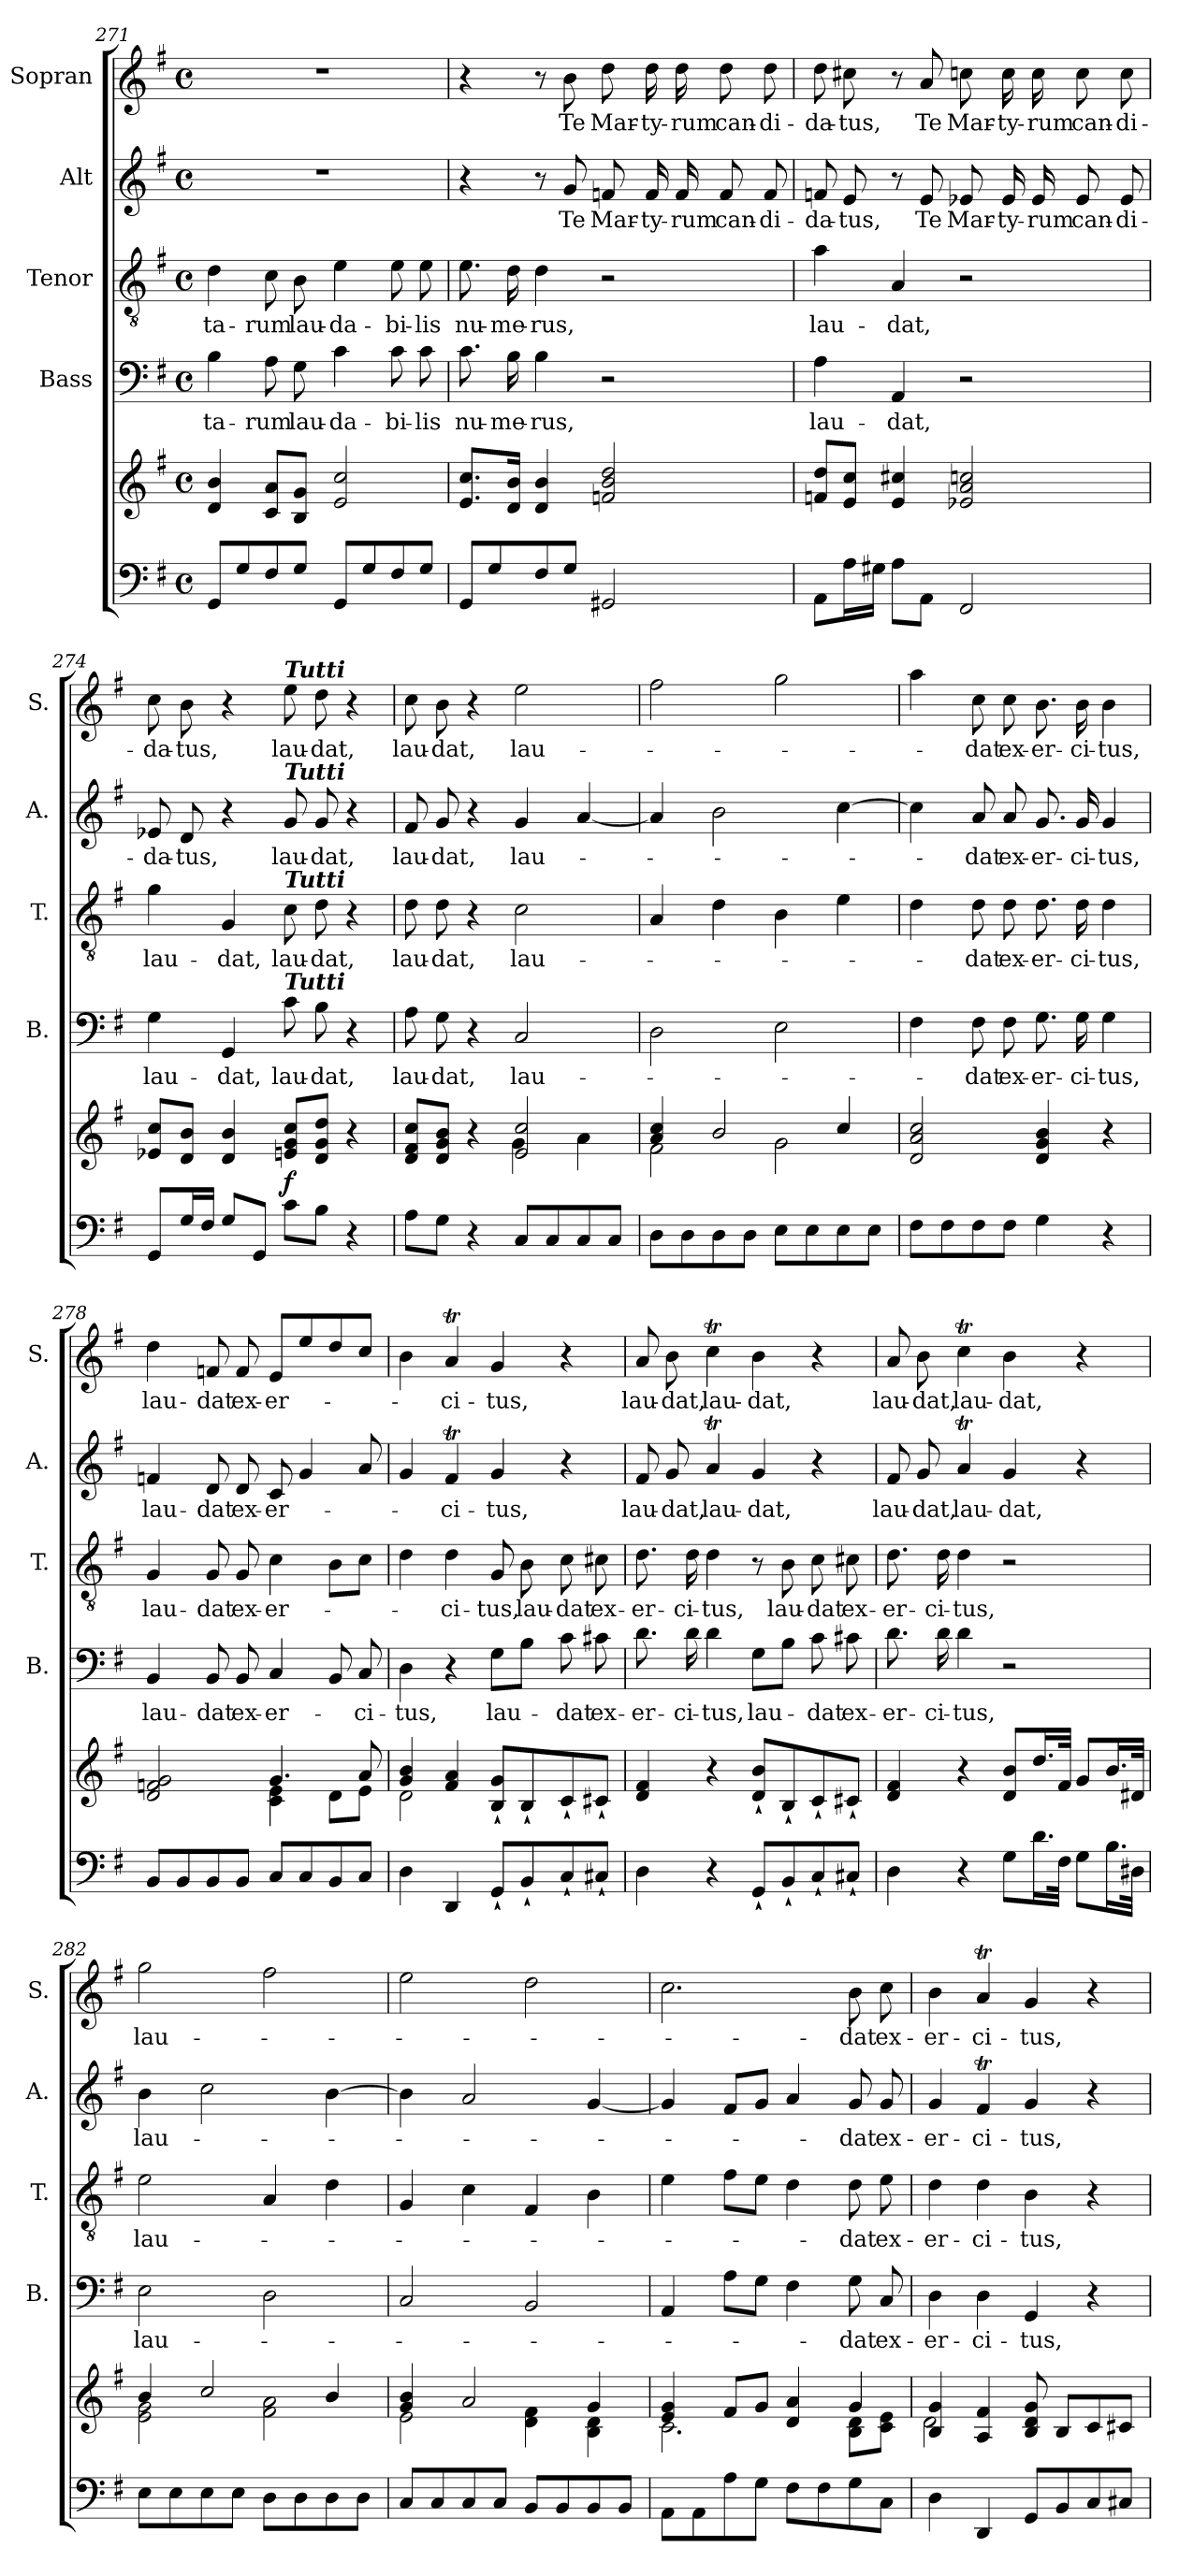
**kern	**kern	**dynam	**kern	**text	**kern	**text	**kern	**text	**kern	**text
*part5	*part5	*part5	*part4	*part4	*part3	*part3	*part2	*part2	*part1	*part1
*staff6	*staff5	*staff5/6	*staff4	*staff4	*staff3	*staff3	*staff2	*staff2	*staff1	*staff1
*	*	*	*I"Bass	*	*I"Tenor	*	*I"Alt	*	*I"Sopran	*
*	*	*	*I'B.	*	*I'T.	*	*I'A.	*	*I'S.	*
*clefF4	*clefG2	*	*clefF4	*	*clefGv2	*	*clefG2	*	*clefG2	*
*k[f#]	*k[f#]	*	*k[f#]	*	*k[f#]	*	*k[f#]	*	*k[f#]	*
*G:	*G:	*	*G:	*	*G:	*	*G:	*	*G:	*
*M4/4	*M4/4	*	*M4/4	*	*M4/4	*	*M4/4	*	*M4/4	*
*met(c)	*met(c)	*	*met(c)	*	*met(c)	*	*met(c)	*	*met(c)	*
=271	=271	=271	=271	=271	=271	=271	=271	=271	=271	=271
!	!	!	!	!LO:LY:b	!	!LO:LY:b	!	!	!	!
8GG/L	4d/ 4b/	.	4B\	-ta-	4d\	-ta-	1r	.	1r	.
8G/	.	.	.	.	.	.	.	.	.	.
!	!	!	!	!LO:LY:b	!	!LO:LY:b	!	!	!	!
8F#/	8c/ 8a/L	.	8A\	-rum	8c\	-rum	.	.	.	.
!	!	!	!	!LO:LY:b	!	!LO:LY:b	!	!	!	!
8G/J	8B/ 8g/J	.	8G\	lau-	8B\	lau-	.	.	.	.
!	!	!	!	!LO:LY:b	!	!LO:LY:b	!	!	!	!
8GG/L	2e/ 2cc/	.	4c\	-da-	4e\	-da-	.	.	.	.
8G/	.	.	.	.	.	.	.	.	.	.
!	!	!	!	!LO:LY:b	!	!LO:LY:b	!	!	!	!
8F#/	.	.	8c\	-bi-	8e\	-bi-	.	.	.	.
!	!	!	!	!LO:LY:b	!	!LO:LY:b	!	!	!	!
8G/J	.	.	8c\	-lis	8e\	-lis	.	.	.	.
=272	=272	=272	=272	=272	=272	=272	=272	=272	=272	=272
!	!	!	!	!LO:LY:b	!	!LO:LY:b	!	!	!	!
8GG/L	8.e/ 8.cc/L	.	8.c\	nu-	8.e\	nu-	4r	.	4r	.
8G/	.	.	.	.	.	.	.	.	.	.
!	!	!	!	!LO:LY:b	!	!LO:LY:b	!	!	!	!
.	16d/ 16b/Jk	.	16B\	-me-	16d\	-me-	.	.	.	.
!	!	!	!	!LO:LY:b	!	!LO:LY:b	!	!	!	!
8F#/	4d/ 4b/	.	4B\	-rus,	4d\	-rus,	8r	.	8r	.
!	!	!	!	!	!	!	!	!LO:LY:b	!	!LO:LY:b
8G/J	.	.	.	.	.	.	8g/	Te	8b\	Te
!	!	!	!	!	!	!	!	!LO:LY:b	!	!LO:LY:b
2GG#X/	2fn/ 2b/ 2dd/	.	2r	.	2r	.	8fn/	Mar-	8dd\	Mar-
!	!	!	!	!	!	!	!	!LO:LY:b	!	!LO:LY:b
.	.	.	.	.	.	.	16f/	-ty-	16dd\	-ty-
!	!	!	!	!	!	!	!	!LO:LY:b	!	!LO:LY:b
.	.	.	.	.	.	.	16f/	-rum	16dd\	-rum
!	!	!	!	!	!	!	!	!LO:LY:b	!	!LO:LY:b
.	.	.	.	.	.	.	8f/	can-	8dd\	can-
!	!	!	!	!	!	!	!	!LO:LY:b	!	!LO:LY:b
.	.	.	.	.	.	.	8f/	-di-	8dd\	-di-
=273	=273	=273	=273	=273	=273	=273	=273	=273	=273	=273
!	!	!	!	!LO:LY:b	!	!LO:LY:b	!	!LO:LY:b	!	!LO:LY:b
8AA\L	8fn/ 8dd/L	.	4A\	lau-	4a\	lau-	8fn/	-da-	8dd\	-da-
!	!	!	!	!	!	!	!	!LO:LY:b	!	!LO:LY:b
16A\L	8e/ 8cc/J	.	.	.	.	.	8e/	-tus,	8cc#X\	-tus,
16G#X\JJ	.	.	.	.	.	.	.	.	.	.
!	!	!	!	!LO:LY:b	!	!LO:LY:b	!	!	!	!
8A\L	4e/ 4cc#X/	.	4AA/	-dat,	4A/	-dat,	8r	.	8r	.
!	!	!	!	!	!	!	!	!LO:LY:b	!	!LO:LY:b
8AA\J	.	.	.	.	.	.	8e/	Te	8a/	Te
!	!	!	!	!	!	!	!	!LO:LY:b	!	!LO:LY:b
2FF#/	2e-X/ 2a/ 2ccn/	.	2r	.	2r	.	8e-X/	Mar-	8ccn\	Mar-
!	!	!	!	!	!	!	!	!LO:LY:b	!	!LO:LY:b
.	.	.	.	.	.	.	16e-/	-ty-	16cc\	-ty-
!	!	!	!	!	!	!	!	!LO:LY:b	!	!LO:LY:b
.	.	.	.	.	.	.	16e-/	-rum	16cc\	-rum
!	!	!	!	!	!	!	!	!LO:LY:b	!	!LO:LY:b
.	.	.	.	.	.	.	8e-/	can-	8cc\	can-
!	!	!	!	!	!	!	!	!LO:LY:b	!	!LO:LY:b
.	.	.	.	.	.	.	8e-/	-di-	8cc\	-di-
!!LO:LB:g=z
=274	=274	=274	=274	=274	=274	=274	=274	=274	=274	=274
!	!	!	!	!LO:LY:b	!	!LO:LY:b	!	!LO:LY:b	!	!LO:LY:b
8GG/L	8e-X/ 8cc/L	.	4G\	lau-	4g\	lau-	8e-X/	-da-	8cc\	-da-
!	!	!	!	!	!	!	!	!LO:LY:b	!	!LO:LY:b
16G/L	8d/ 8b/J	.	.	.	.	.	8d/	-tus,	8b\	-tus,
16F#/JJ	.	.	.	.	.	.	.	.	.	.
!	!	!	!	!LO:LY:b	!	!LO:LY:b	!	!	!	!
8G/L	4d/ 4b/	.	4GG/	-dat,	4G/	-dat,	4r	.	4r	.
8GG/J	.	.	.	.	.	.	.	.	.	.
!	!	!	!	!	!	!	!	!	!LO:TX:a:Bi:t=Tutti	!
!	!	!	!	!	!	!	!LO:TX:a:Bi:t=Tutti	!	!	!
!	!	!	!	!	!LO:TX:a:Bi:t=Tutti	!	!	!	!	!
!	!	!	!LO:TX:a:Bi:t=Tutti	!	!	!	!	!	!	!
!	!	!LO:DY:a=2	!	!LO:LY:b	!	!LO:LY:b	!	!LO:LY:b	!	!LO:LY:b
8c\L	8en/ 8g/ 8cc/L	f	8c\	lau-	8c\	lau-	8g/	lau-	8ee\	lau-
!	!	!	!	!LO:LY:b	!	!LO:LY:b	!	!LO:LY:b	!	!LO:LY:b
8B\J	8d/ 8g/ 8dd/J	.	8B\	-dat,	8d\	-dat,	8g/	-dat,	8dd\	-dat,
4r	4r	.	4r	.	4r	.	4r	.	4r	.
=275	=275	=275	=275	=275	=275	=275	=275	=275	=275	=275
*	*^	*	*	*	*	*	*	*	*	*
!	!	!	!	!	!LO:LY:b	!	!LO:LY:b	!	!LO:LY:b	!	!LO:LY:b
8A\L	8d/ 8f#/ 8cc/L	2ryy	.	8A\	lau-	8d\	lau-	8f#/	lau-	8cc\	lau-
!	!	!	!	!	!LO:LY:b	!	!LO:LY:b	!	!LO:LY:b	!	!LO:LY:b
8G\J	8d/ 8g/ 8b/J	.	.	8G\	-dat,	8d\	-dat,	8g/	-dat,	8b\	-dat,
4r	4r	.	.	4r	.	4r	.	4r	.	4r	.
!	!	!	!	!	!LO:LY:b	!	!LO:LY:b	!	!LO:LY:b	!	!LO:LY:b
8C/L	2e/ 2cc/	4g\	.	2C/	lau-	2c\	lau-	4g/	lau-	2ee\	lau-
8C/	.	.	.	.	.	.	.	.	.	.	.
8C/	.	4a\	.	.	.	.	.	[4a/	.	.	.
8C/J	.	.	.	.	.	.	.	.	.	.	.
=276	=276	=276	=276	=276	=276	=276	=276	=276	=276	=276	=276
8D\L	4a/ 4cc/	2f#\	.	2D\	.	4A/	.	4a/]	.	2ff#\	.
8D\	.	.	.	.	.	.	.	.	.	.	.
8D\	2b/	.	.	.	.	4d\	.	2b\	.	.	.
8D\J	.	.	.	.	.	.	.	.	.	.	.
8E\L	.	2g\	.	2E\	.	4B\	.	.	.	2gg\	.
8E\	.	.	.	.	.	.	.	.	.	.	.
8E\	4cc/	.	.	.	.	4e\	.	[4cc\	.	.	.
8E\J	.	.	.	.	.	.	.	.	.	.	.
*	*v	*v	*	*	*	*	*	*	*	*	*
=277	=277	=277	=277	=277	=277	=277	=277	=277	=277	=277
8F#\L	2d/ 2a/ 2cc/	.	4F#\	.	4d\	.	4cc\]	.	4aa\	.
8F#\	.	.	.	.	.	.	.	.	.	.
!	!	!	!	!LO:LY:b	!	!LO:LY:b	!	!LO:LY:b	!	!LO:LY:b
8F#\	.	.	8F#\	-dat	8d\	-dat	8a/	-dat	8cc\	-dat
!	!	!	!	!LO:LY:b	!	!LO:LY:b	!	!LO:LY:b	!	!LO:LY:b
8F#\J	.	.	8F#\	ex-	8d\	ex-	8a/	ex-	8cc\	ex-
!	!	!	!	!LO:LY:b	!	!LO:LY:b	!	!LO:LY:b	!	!LO:LY:b
4G\	4d/ 4g/ 4b/	.	8.G\	-er-	8.d\	-er-	8.g/	-er-	8.b\	-er-
!	!	!	!	!LO:LY:b	!	!LO:LY:b	!	!LO:LY:b	!	!LO:LY:b
.	.	.	16G\	-ci-	16d\	-ci-	16g/	-ci-	16b\	-ci-
!	!	!	!	!LO:LY:b	!	!LO:LY:b	!	!LO:LY:b	!	!LO:LY:b
4r	4r	.	4G\	-tus,	4d\	-tus,	4g/	-tus,	4b\	-tus,
=278	=278	=278	=278	=278	=278	=278	=278	=278	=278	=278
*	*^	*	*	*	*	*	*	*	*	*
!	!	!	!	!	!LO:LY:b	!	!LO:LY:b	!	!LO:LY:b	!	!LO:LY:b
8BB/L	2d/ 2fn/ 2g/	2ryy	.	4BB/	lau-	4G/	lau-	4fn/	lau-	4dd\	lau-
8BB/	.	.	.	.	.	.	.	.	.	.	.
!	!	!	!	!	!LO:LY:b	!	!LO:LY:b	!	!LO:LY:b	!	!LO:LY:b
8BB/	.	.	.	8BB/	-dat	8G/	-dat	8d/	-dat	8fn/	-dat
!	!	!	!	!	!LO:LY:b	!	!LO:LY:b	!	!LO:LY:b	!	!LO:LY:b
8BB/J	.	.	.	8BB/	ex-	8G/	ex-	8d/	ex-	8f/	ex-
!	!	!	!	!	!LO:LY:b	!	!LO:LY:b	!	!LO:LY:b	!	!LO:LY:b
8C/L	4.g/	4c\ 4e\	.	4C/	-er-	4c\	-er-	8c/	-er-	8e/L	-er-
8C/	.	.	.	.	.	.	.	4g/	.	8ee/	.
8BB/	.	8d\L	.	8BB/	.	8B\L	.	.	.	8dd/	.
!	!	!	!	!	!LO:LY:b	!	!	!	!	!	!
8C/J	8a/	8e\J	.	8C/	-ci-	8c\J	.	8a/	.	8cc/J	.
=279	=279	=279	=279	=279	=279	=279	=279	=279	=279	=279	=279
!	!	!	!	!	!LO:LY:b	!	!	!	!	!	!
4D\	4g/ 4b/	2d\	.	4D\	-tus,	4d\	.	4g/	.	4b\	.
!	!	!	!	!	!	!	!LO:LY:b	!	!LO:LY:b	!	!LO:LY:b
4DD/	4f#/ 4a/	.	.	4r	.	4d\	-ci-	4f#t/	-ci-	4aT/	-ci-
!	!	!	!	!	!LO:LY:b	!	!LO:LY:b	!	!LO:LY:b	!	!LO:LY:b
8GG`</L	8B/`< 8g/`<L	2ryy	.	8G\L	lau-	8G/	-tus,	4g/	-tus,	4g/	-tus,
!	!	!	!	!	!	!	!LO:LY:b	!	!	!	!
8BB`</	8B`</	.	.	8B\J	.	8B\	lau-	.	.	.	.
!	!	!	!	!	!LO:LY:b	!	!LO:LY:b	!	!	!	!
8C`</	8c`</	.	.	8c\	-dat	8c\	-dat	4r	.	4r	.
!	!	!	!	!	!LO:LY:b	!	!LO:LY:b	!	!	!	!
8C#X`</J	8c#X`</J	.	.	8c#X\	ex-	8c#X\	ex-	.	.	.	.
*	*v	*v	*	*	*	*	*	*	*	*	*
!!LO:LB:g=z
=280	=280	=280	=280	=280	=280	=280	=280	=280	=280	=280
!	!	!	!	!LO:LY:b	!	!LO:LY:b	!	!LO:LY:b	!	!LO:LY:b
4D\	4d/ 4f#/	.	8.d\	-er-	8.d\	-er-	8f#/	lau-	8a/	lau-
!	!	!	!	!	!	!	!	!LO:LY:b	!	!LO:LY:b
.	.	.	.	.	.	.	8g/	-dat,	8b\	-dat,
!	!	!	!	!LO:LY:b	!	!LO:LY:b	!	!	!	!
.	.	.	16d\	-ci-	16d\	-ci-	.	.	.	.
!	!	!	!	!LO:LY:b	!	!LO:LY:b	!	!LO:LY:b	!	!LO:LY:b
4r	4r	.	4d\	-tus,	4d\	-tus,	4aT/	lau-	4ccT\	lau-
!	!	!	!	!LO:LY:b	!	!	!	!LO:LY:b	!	!LO:LY:b
8GG`</L	8d/`< 8b/`<L	.	8G\L	lau-	8r	.	4g/	-dat,	4b\	-dat,
!	!	!	!	!	!	!LO:LY:b	!	!	!	!
8BB`</	8B`</	.	8B\J	.	8B\	lau-	.	.	.	.
!	!	!	!	!LO:LY:b	!	!LO:LY:b	!	!	!	!
8C`</	8c`</	.	8c\	-dat	8c\	-dat	4r	.	4r	.
!	!	!	!	!LO:LY:b	!	!LO:LY:b	!	!	!	!
8C#X`</J	8c#X`</J	.	8c#X\	ex-	8c#X\	ex-	.	.	.	.
=281	=281	=281	=281	=281	=281	=281	=281	=281	=281	=281
!	!	!	!	!LO:LY:b	!	!LO:LY:b	!	!LO:LY:b	!	!LO:LY:b
4D\	4d/ 4f#/	.	8.d\	-er-	8.d\	-er-	8f#/	lau-	8a/	lau-
!	!	!	!	!	!	!	!	!LO:LY:b	!	!LO:LY:b
.	.	.	.	.	.	.	8g/	-dat,	8b\	-dat,
!	!	!	!	!LO:LY:b	!	!LO:LY:b	!	!	!	!
.	.	.	16d\	-ci-	16d\	-ci-	.	.	.	.
!	!	!	!	!LO:LY:b	!	!LO:LY:b	!	!LO:LY:b	!	!LO:LY:b
4r	4r	.	4d\	-tus,	4d\	-tus,	4aT/	lau-	4ccT\	lau-
!	!	!	!	!	!	!	!	!LO:LY:b	!	!LO:LY:b
8G\L	8d/ 8b/L	.	2r	.	2r	.	4g/	-dat,	4b\	-dat,
16.d\L	16.dd/L	.	.	.	.	.	.	.	.	.
32F#\JJk	32f#/JJk	.	.	.	.	.	.	.	.	.
8G\L	8g/L	.	.	.	.	.	4r	.	4r	.
16.B\L	16.b/L	.	.	.	.	.	.	.	.	.
32D#X\JJk	32d#X/JJk	.	.	.	.	.	.	.	.	.
=282	=282	=282	=282	=282	=282	=282	=282	=282	=282	=282
*	*^	*	*	*	*	*	*	*	*	*
!	!	!	!	!	!LO:LY:b	!	!LO:LY:b	!	!LO:LY:b	!	!LO:LY:b
8E\L	4b/	2e\ 2g\	.	2E\	lau-	2e\	lau-	4b\	lau-	2gg\	lau-
8E\	.	.	.	.	.	.	.	.	.	.	.
8E\	2cc/	.	.	.	.	.	.	2cc\	.	.	.
8E\J	.	.	.	.	.	.	.	.	.	.	.
8D\L	.	2f#\ 2a\	.	2D\	.	4A/	.	.	.	2ff#\	.
8D\	.	.	.	.	.	.	.	.	.	.	.
8D\	4b/	.	.	.	.	4d\	.	[4b\	.	.	.
8D\J	.	.	.	.	.	.	.	.	.	.	.
=283	=283	=283	=283	=283	=283	=283	=283	=283	=283	=283	=283
8C/L	4g/ 4b/	2e\	.	2C/	.	4G/	.	4b\]	.	2ee\	.
8C/	.	.	.	.	.	.	.	.	.	.	.
8C/	2a/	.	.	.	.	4c\	.	2a/	.	.	.
8C/J	.	.	.	.	.	.	.	.	.	.	.
8BB/L	.	4d\ 4f#\	.	2BB/	.	4F#/	.	.	.	2dd\	.
8BB/	.	.	.	.	.	.	.	.	.	.	.
8BB/	4g/	4B\ 4d\	.	.	.	4B\	.	[4g/	.	.	.
8BB/J	.	.	.	.	.	.	.	.	.	.	.
=284	=284	=284	=284	=284	=284	=284	=284	=284	=284	=284	=284
8AA\L	4e/ 4g/	2.c\	.	4AA/	.	4e\	.	4g/]	.	2.cc\	.
8AA\	.	.	.	.	.	.	.	.	.	.	.
8A\	8f#/L	.	.	8A\L	.	8f#\L	.	8f#/L	.	.	.
8G\J	8g/J	.	.	8G\J	.	8e\J	.	8g/J	.	.	.
8F#\L	4d/ 4a/	.	.	4F#\	.	4d\	.	4a/	.	.	.
8F#\	.	.	.	.	.	.	.	.	.	.	.
!	!	!	!	!	!LO:LY:b	!	!LO:LY:b	!	!LO:LY:b	!	!LO:LY:b
8G\	4g/	8B\ 8d\L	.	8G\	-dat	8d\	-dat	8g/	-dat	8b\	-dat
!	!	!	!	!	!LO:LY:b	!	!LO:LY:b	!	!LO:LY:b	!	!LO:LY:b
8C\J	.	8c\ 8e\J	.	8C/	ex-	8e\	ex-	8g/	ex-	8cc\	ex-
=285	=285	=285	=285	=285	=285	=285	=285	=285	=285	=285	=285
!	!	!	!	!	!LO:LY:b	!	!LO:LY:b	!	!LO:LY:b	!	!LO:LY:b
4D\	4B/ 4g/	2d\	.	4D\	-er-	4d\	-er-	4g/	-er-	4b\	-er-
!	!	!	!	!	!LO:LY:b	!	!LO:LY:b	!	!LO:LY:b	!	!LO:LY:b
4DD/	4A/ 4f#/	.	.	4D\	-ci-	4d\	-ci-	4f#t/	-ci-	4aT/	-ci-
!	!	!	!	!	!LO:LY:b	!	!LO:LY:b	!	!LO:LY:b	!	!LO:LY:b
8GG/L	8B/ 8d/ 8g/	2ryy	.	4GG/	-tus,	4B\	-tus,	4g/	-tus,	4g/	-tus,
8BB/	8B/L	.	.	.	.	.	.	.	.	.	.
8C/	8c/	.	.	4r	.	4r	.	4r	.	4r	.
8C#X/J	8c#X/J	.	.	.	.	.	.	.	.	.	.
*	*v	*v	*	*	*	*	*	*	*	*	*
=	=	=	=	=	=	=	=	=	=	=
*-	*-	*-	*-	*-	*-	*-	*-	*-	*-	*-
